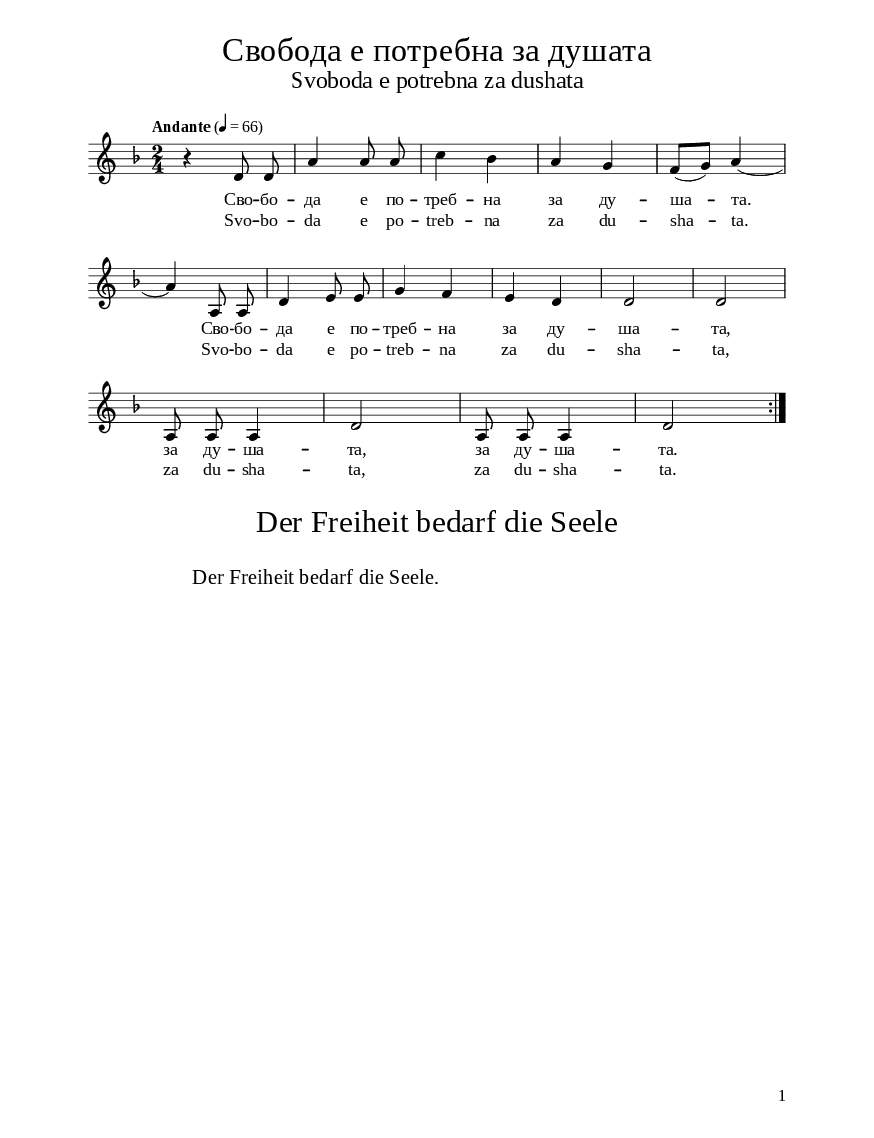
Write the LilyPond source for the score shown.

\version "2.24.0"

% include paper part and global functions
\include "include/globals.ily"

\bookpart {
  \label #'ref169_2
  \tocItem \markup "Свобода е потребна за душата – Svoboda e potrebna za dushata "
  \include "include/bookpart-paper.ily"
  \score {
    \include "include/score-layout.ily"

    \new Voice \absolute {
      \clef treble
      \key d \minor
      \time 2/4
      \tempoFunc "Andante" 4 "66"
      \autoBeamOff
      \repeat volta 2 {
        r4  d'8  d'8 | % 2
        a'4  a'8  a'8 | % 3
        c''4  bes'4 | % 4
        a'4  g'4 | % 5
        f'8 ( [  g'8 ) ]  a'4 ~ \break | % 6
        a'4  a8  a8 |  % 7
        d'4  e'8  e'8 | % 8
        g'4  f'4 | % 9
        e'4  d'4 |
        d'2 | % 11
        d'2 | \break % 12
        a8  a8  a4 | % 13
        d'2 | % 14
        a8  a8  a4 | % 15
        d'2
      }
    }
    \addlyrics {
      Сво -- бо -- да е по -- треб -- на
      за ду -- ша -- та. Сво -- бо
      -- да е по -- треб -- на за ду --
      ша -- та, за ду -- ша -- та, за ду
      -- ша -- та.}
      \addlyrics {
        Svo -- bo -- da e po -- treb -- na
        za du -- sha -- ta. Svo -- bo
        -- da e po -- treb -- na za du --
        sha -- ta, za du -- sha -- ta, za du
        -- sha -- ta.}

        \header {
          title = \titleFunc "Свобода е потребна за душата" "Svoboda e potrebna za dushata"
        }

        \midi{}

      } % score

      

      % include foreign translation(s) of the song
      \version "2.20.0"

\markup \fill-line { \fontsize #6 "Der Freiheit bedarf die Seele" }
\markup \null
\markup \null
\markup \fontsize #+2.5 {
  \hspace #10
  \override #'(baseline-skip . 2)

  \column {
    \line { " " }

   \line { "Der Freiheit bedarf die Seele. " }

  }
}


      

    } % bookpart

    % Più mosso
    %
